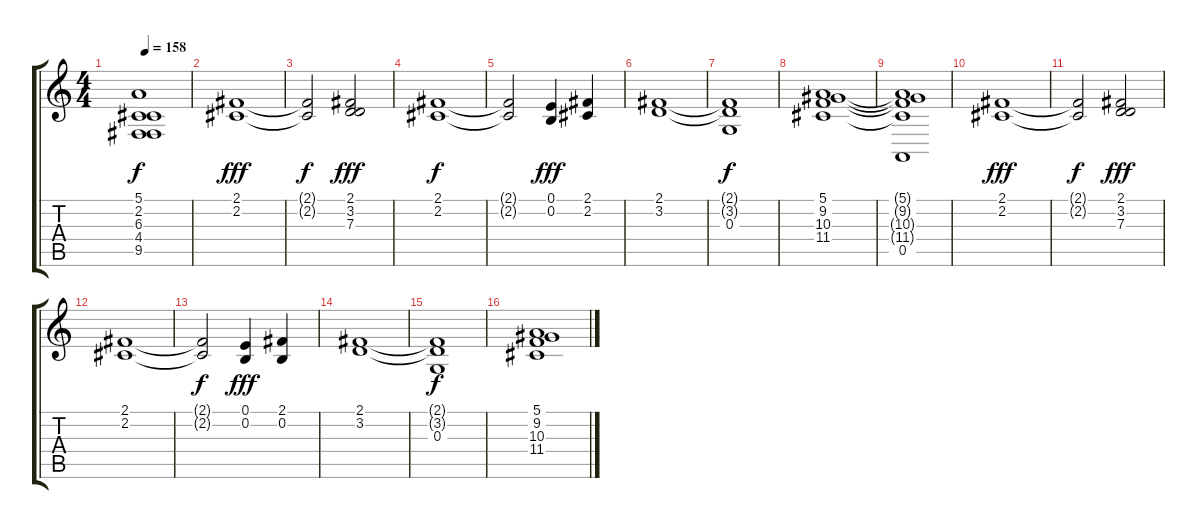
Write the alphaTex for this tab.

\track "" {instrument stringensemble2}
\staff {score tabs}
\tuning (E4 B3 G3 D3 A2 E2) {hide}
\ts (4 4)
\tempo 158
\clef g2
\ks c
(5.1{t} 2.2{t} 6.3{t} 4.4{t} 9.5{t}).1{dy f} |
(2.1 2.2).1{dy fff} |
(2.1{t} 2.2{t}).2{dy f} (2.1 3.2 7.3).2{dy fff} |
(2.1 2.2).1{dy f} |
(2.1{t} 2.2{t}).2 (0.1 0.2).4{dy fff} (2.1 2.2).4 |
(2.1 3.2).1 |
(2.1{t} 3.2{t} 0.3).1{dy f} |
(5.1 9.2 10.3 11.4).1 |
(5.1{t} 9.2{t} 10.3{t} 11.4{t} 0.5).1 |
(2.1 2.2).1{dy fff} |
(2.1{t} 2.2{t}).2{dy f} (2.1 3.2 7.3).2{dy fff} |
(2.1 2.2).1 |
(2.1{t} 2.2{t}).2{dy f} (0.1 0.2).4{dy fff} (2.1 0.2).4 |
(2.1 3.2).1 |
(2.1{t} 3.2{t} 0.3).1{dy f} |
(5.1 9.2 10.3 11.4).1
